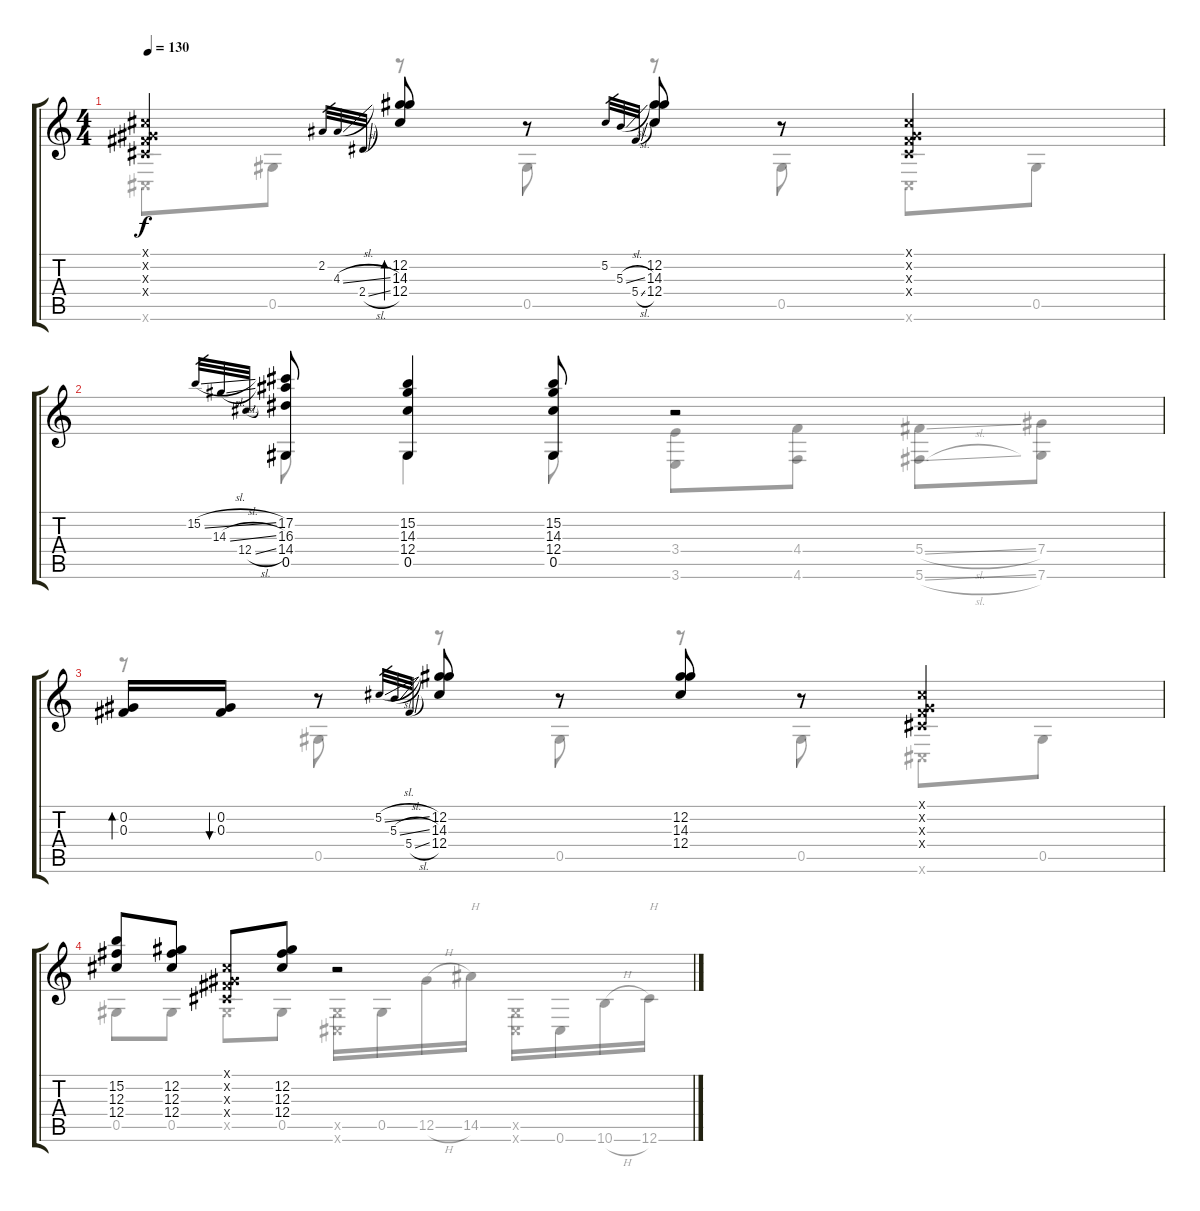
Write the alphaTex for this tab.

\track "" {instrument acousticguitarsteel}
\staff {score tabs}
\tuning (Db4 Ab3 Gb3 Db3 Ab2 Db2) {hide}
\voice
\ts (4 4)
\tempo 130
\clef g2
\ks c
(0.1{x} 0.2{x} 0.3{x} 0.4{x}).4{dy f} 2.2.32{gr} 4.3{sl}.32{gr} 2.4{sl}.32{gr} (12.2 14.3 12.4).8{bd 60} r.8 5.2.32{gr} 5.3{sl}.32{gr} 5.4{sl}.32{gr} (12.2 14.3 12.4).8 r.8 (0.1{x} 0.2{x} 0.3{x} 0.4{x}).4 |
15.2{sl}.32{gr} 14.3{sl}.32{gr} 12.4{sl}.32{gr} (17.2 16.3 14.4 0.5).8 (15.2 14.3 12.4 0.5).4 (15.2 14.3 12.4 0.5).8 r.2 |
(0.2 0.3).16{bd 60} (0.2 0.3).16{bu 60} r.8 5.2{sl}.32{gr} 5.3{sl}.32{gr} 5.4{sl}.32{gr} (12.2 14.3 12.4).8 r.8 (12.2 14.3 12.4).8 r.8 (0.1{x} 0.2{x} 0.3{x} 0.4{x}).4 |
(15.2 12.3 12.4).8 (12.2 12.3 12.4).8 (0.1{x} 0.2{x} 0.3{x} 0.4{x}).8 (12.2 12.3 12.4).8 r.2
\voice
\clef g2
\ottava regular
\simile none
\ks c
0.6{x}.8{dy f} 0.5.8 r.8 0.5.8 r.8 0.5.8 0.6{x}.8 0.5.8 |
0.5.8 0.5.4 0.5.8 (3.4 3.6).8 (4.4 4.6).8 (5.4{sl} 5.6{sl}).8 (7.4 7.6).8 |
r.8 0.5.8 r.8 0.5.8 r.8 0.5.8 0.6{x}.8 0.5.8 |
0.5.8 0.5.8 0.5{x}.8 0.5.8 (0.5{x} 0.6{x}).16 0.5.16 12.5{h}.16 14.5.16{txt "H"} (0.5{x} 0.6{x}).16 0.6.16 10.6{h}.16 12.6.16{txt "H"}
